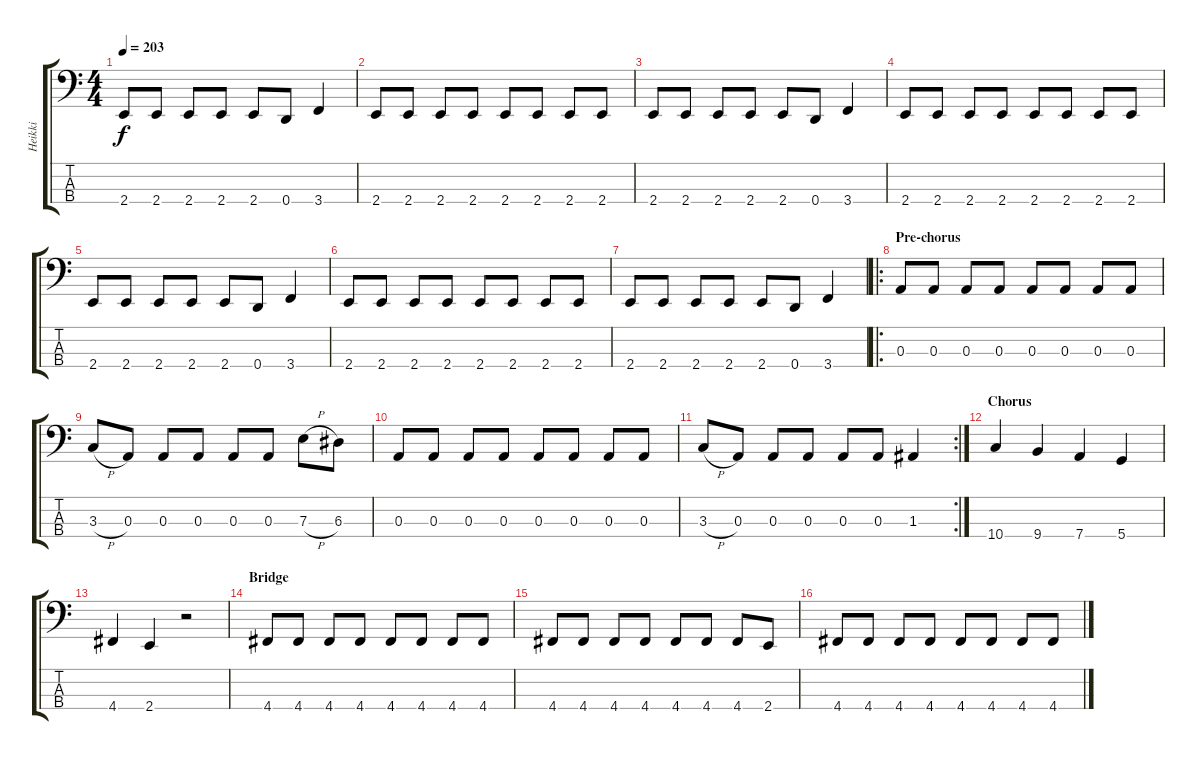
\track ("Heikki" "Heikki") {instrument electricbassfinger}
\staff {score tabs}
\tuning (G2 D2 A1 D1) {hide}
\ts (4 4)
\tempo 203
\clef f4
\ks c
2.4.8{dy f} 2.4.8 2.4.8 2.4.8 2.4.8 0.4.8 3.4.4 |
2.4.8 2.4.8 2.4.8 2.4.8 2.4.8 2.4.8 2.4.8 2.4.8 |
2.4.8 2.4.8 2.4.8 2.4.8 2.4.8 0.4.8 3.4.4 |
2.4.8 2.4.8 2.4.8 2.4.8 2.4.8 2.4.8 2.4.8 2.4.8 |
2.4.8 2.4.8 2.4.8 2.4.8 2.4.8 0.4.8 3.4.4 |
2.4.8 2.4.8 2.4.8 2.4.8 2.4.8 2.4.8 2.4.8 2.4.8 |
2.4.8 2.4.8 2.4.8 2.4.8 2.4.8 0.4.8 3.4.4 |
\ro
\section ("" "Pre-chorus")
0.3.8 0.3.8 0.3.8 0.3.8 0.3.8 0.3.8 0.3.8 0.3.8 |
3.3{h}.8 0.3.8 0.3.8 0.3.8 0.3.8 0.3.8 7.3{h}.8 6.3.8 |
0.3.8 0.3.8 0.3.8 0.3.8 0.3.8 0.3.8 0.3.8 0.3.8 |
\rc 2
3.3{h}.8 0.3.8 0.3.8 0.3.8 0.3.8 0.3.8 1.3.4 |
\section ("" "Chorus")
10.4.4 9.4.4 7.4.4 5.4.4 |
4.4.4 2.4.4 r.2 |
\section ("" "Bridge")
4.4.8 4.4.8 4.4.8 4.4.8 4.4.8 4.4.8 4.4.8 4.4.8 |
4.4.8 4.4.8 4.4.8 4.4.8 4.4.8 4.4.8 4.4.8 2.4.8 |
4.4.8 4.4.8 4.4.8 4.4.8 4.4.8 4.4.8 4.4.8 4.4.8
